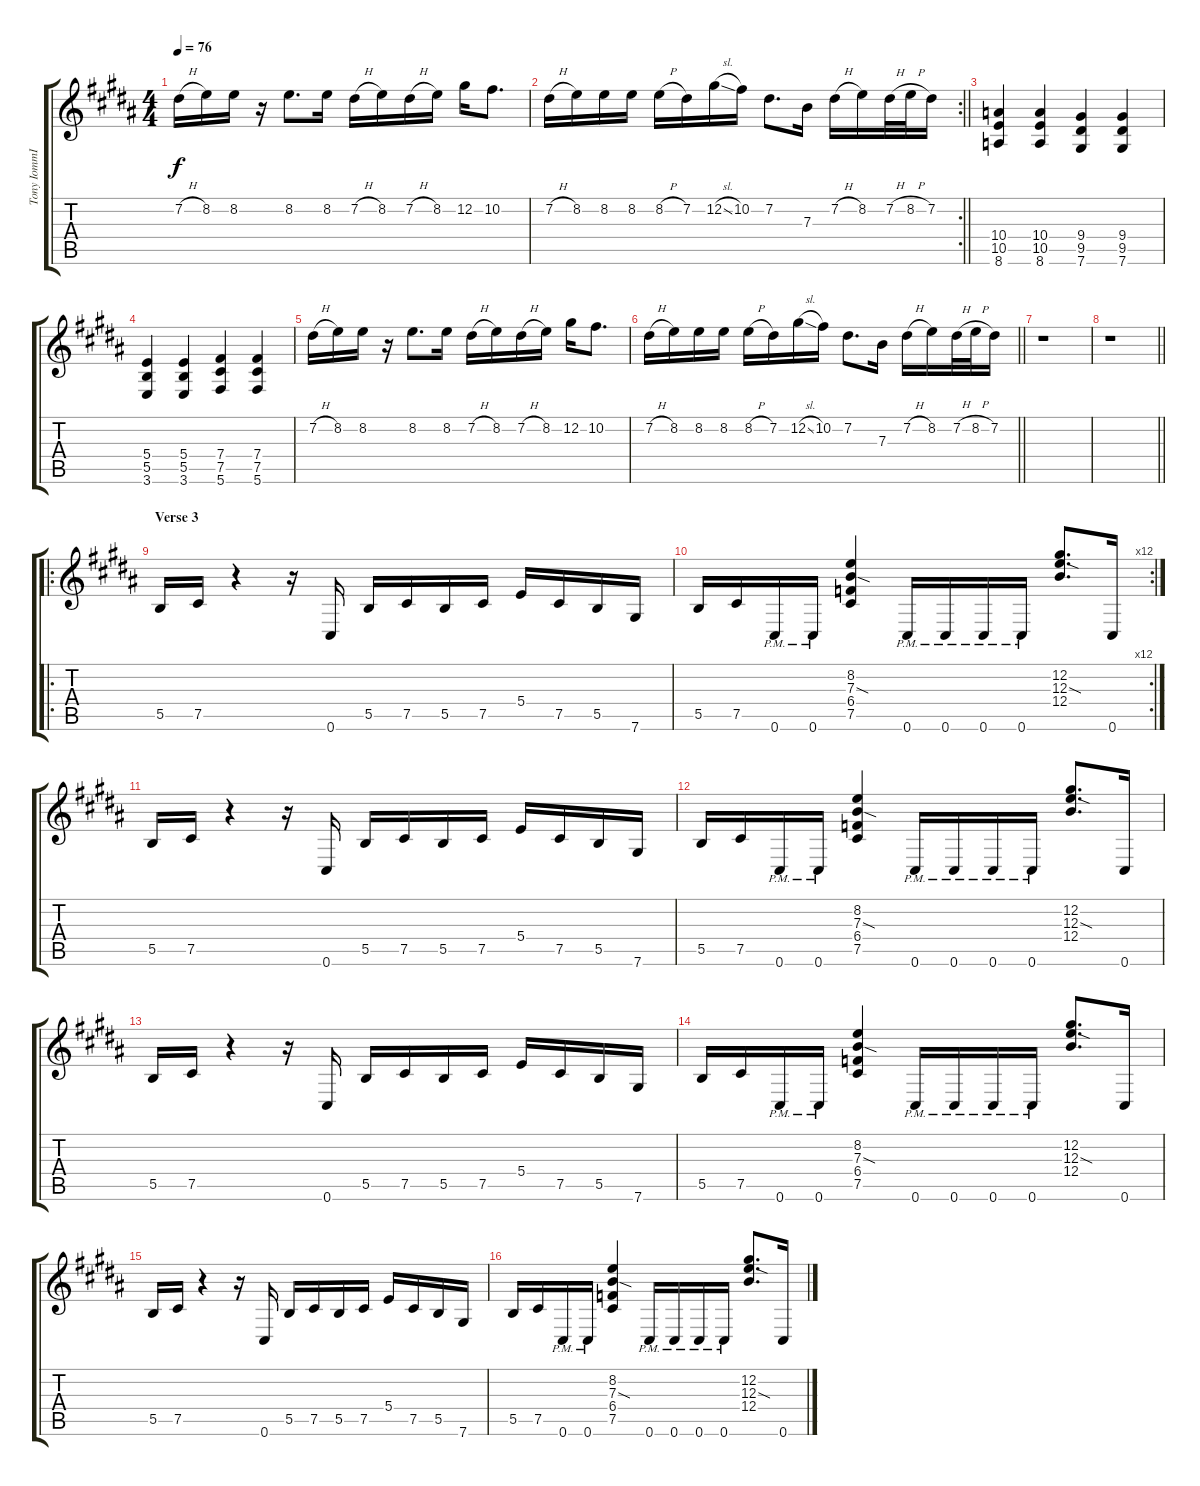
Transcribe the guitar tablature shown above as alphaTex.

\track ("Tony IommI Rhythm" "Tony IommI") {instrument distortionguitar}
\staff {score tabs}
\tuning (Db4 Ab3 E3 B2 Gb2 Db2) {hide}
\ts (4 4)
\tempo 76
\clef g2
\ks b
7.2{h}.16{dy f} 8.2.16 8.2.16 r.16 8.2.8{d} 8.2.16 7.2{h}.16 8.2.16 7.2{h}.16 8.2.16 12.2.16 10.2.8{d} |
\rc 2
\barLineRight lightlight
7.2{h}.16 8.2.16 8.2.16 8.2.16 8.2{h}.16 7.2.16 12.2{sl}.16 10.2.16 7.2.8{d} 7.3.16 7.2{h}.16 8.2.16 7.2{h}.32 8.2{h}.32 7.2.16 |
(10.4 10.5 8.6).4 (10.4 10.5 8.6).4 (9.4 9.5 7.6).4 (9.4 9.5 7.6).4 |
(5.4 5.5 3.6).4 (5.4 5.5 3.6).4 (7.4 7.5 5.6).4 (7.4 7.5 5.6).4 |
7.2{h}.16 8.2.16 8.2.16 r.16 8.2.8{d} 8.2.16 7.2{h}.16 8.2.16 7.2{h}.16 8.2.16 12.2.16 10.2.8{d} |
\barLineRight lightlight
7.2{h}.16 8.2.16 8.2.16 8.2.16 8.2{h}.16 7.2.16 12.2{sl}.16 10.2.16 7.2.8{d} 7.3.16 7.2{h}.16 8.2.16 7.2{h}.32 8.2{h}.32 7.2.16 |
r.1 |
\barLineRight lightlight
r.1 |
\ro
\section ("" "Verse 3")
5.5.16 7.5.16 r.4 r.16 0.6.16 5.5.16 7.5.16 5.5.16 7.5.16 5.4.16 7.5.16 5.5.16 7.6.16 |
\rc 12
5.5.16 7.5.16 0.6{pm}.16 0.6{pm}.16 (8.2 7.3{sod} 6.4 7.5).4 0.6{pm}.16 0.6{pm}.16 0.6{pm}.16 0.6{pm}.16 (12.2 12.3{sod} 12.4).8{d} 0.6.16 |
5.5.16 7.5.16 r.4 r.16 0.6.16 5.5.16 7.5.16 5.5.16 7.5.16 5.4.16 7.5.16 5.5.16 7.6.16 |
5.5.16 7.5.16 0.6{pm}.16 0.6{pm}.16 (8.2 7.3{sod} 6.4 7.5).4 0.6{pm}.16 0.6{pm}.16 0.6{pm}.16 0.6{pm}.16 (12.2 12.3{sod} 12.4).8{d} 0.6.16 |
5.5.16 7.5.16 r.4 r.16 0.6.16 5.5.16 7.5.16 5.5.16 7.5.16 5.4.16 7.5.16 5.5.16 7.6.16 |
5.5.16 7.5.16 0.6{pm}.16 0.6{pm}.16 (8.2 7.3{sod} 6.4 7.5).4 0.6{pm}.16 0.6{pm}.16 0.6{pm}.16 0.6{pm}.16 (12.2 12.3{sod} 12.4).8{d} 0.6.16 |
5.5.16 7.5.16 r.4 r.16 0.6.16 5.5.16 7.5.16 5.5.16 7.5.16 5.4.16 7.5.16 5.5.16 7.6.16 |
5.5.16 7.5.16 0.6{pm}.16 0.6{pm}.16 (8.2 7.3{sod} 6.4 7.5).4 0.6{pm}.16 0.6{pm}.16 0.6{pm}.16 0.6{pm}.16 (12.2 12.3{sod} 12.4).8{d} 0.6.16
